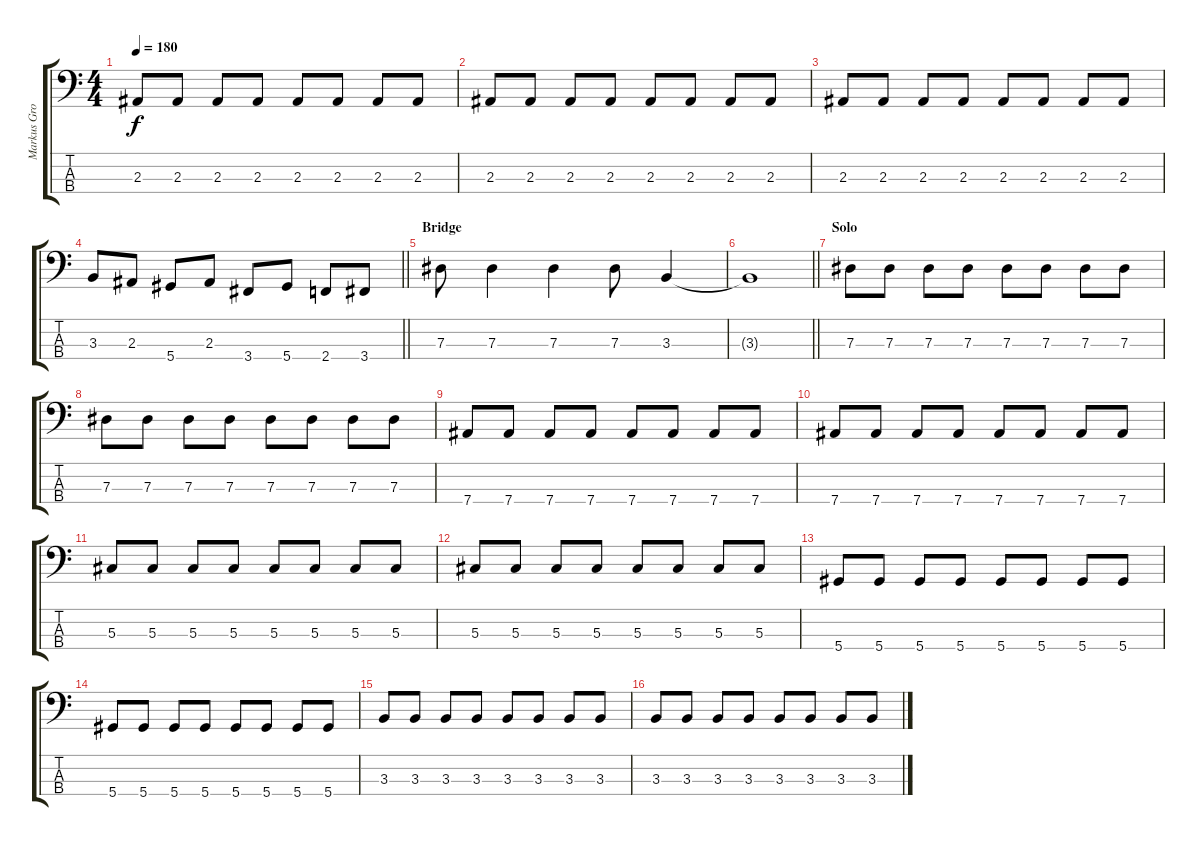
\track ("Markus Grosskopf" "Markus Gro") {instrument electricbassfinger}
\staff {score tabs}
\tuning (Gb2 Db2 Ab1 Eb1) {hide}
\ts (4 4)
\tempo 180
\clef f4
\ks c
2.3.8{dy f} 2.3.8 2.3.8 2.3.8 2.3.8 2.3.8 2.3.8 2.3.8 |
2.3.8 2.3.8 2.3.8 2.3.8 2.3.8 2.3.8 2.3.8 2.3.8 |
2.3.8 2.3.8 2.3.8 2.3.8 2.3.8 2.3.8 2.3.8 2.3.8 |
\barLineRight lightlight
3.3.8 2.3.8 5.4.8 2.3.8 3.4.8 5.4.8 2.4.8 3.4.8 |
\section ("" "Bridge")
7.3.8 7.3.4 7.3.4 7.3.8 3.3.4 |
\barLineRight lightlight
3.3{t}.1 |
\section ("" "Solo")
7.3.8 7.3.8 7.3.8 7.3.8 7.3.8 7.3.8 7.3.8 7.3.8 |
7.3.8 7.3.8 7.3.8 7.3.8 7.3.8 7.3.8 7.3.8 7.3.8 |
7.4.8 7.4.8 7.4.8 7.4.8 7.4.8 7.4.8 7.4.8 7.4.8 |
7.4.8 7.4.8 7.4.8 7.4.8 7.4.8 7.4.8 7.4.8 7.4.8 |
5.3.8 5.3.8 5.3.8 5.3.8 5.3.8 5.3.8 5.3.8 5.3.8 |
5.3.8 5.3.8 5.3.8 5.3.8 5.3.8 5.3.8 5.3.8 5.3.8 |
5.4.8 5.4.8 5.4.8 5.4.8 5.4.8 5.4.8 5.4.8 5.4.8 |
5.4.8 5.4.8 5.4.8 5.4.8 5.4.8 5.4.8 5.4.8 5.4.8 |
3.3.8 3.3.8 3.3.8 3.3.8 3.3.8 3.3.8 3.3.8 3.3.8 |
3.3.8 3.3.8 3.3.8 3.3.8 3.3.8 3.3.8 3.3.8 3.3.8
